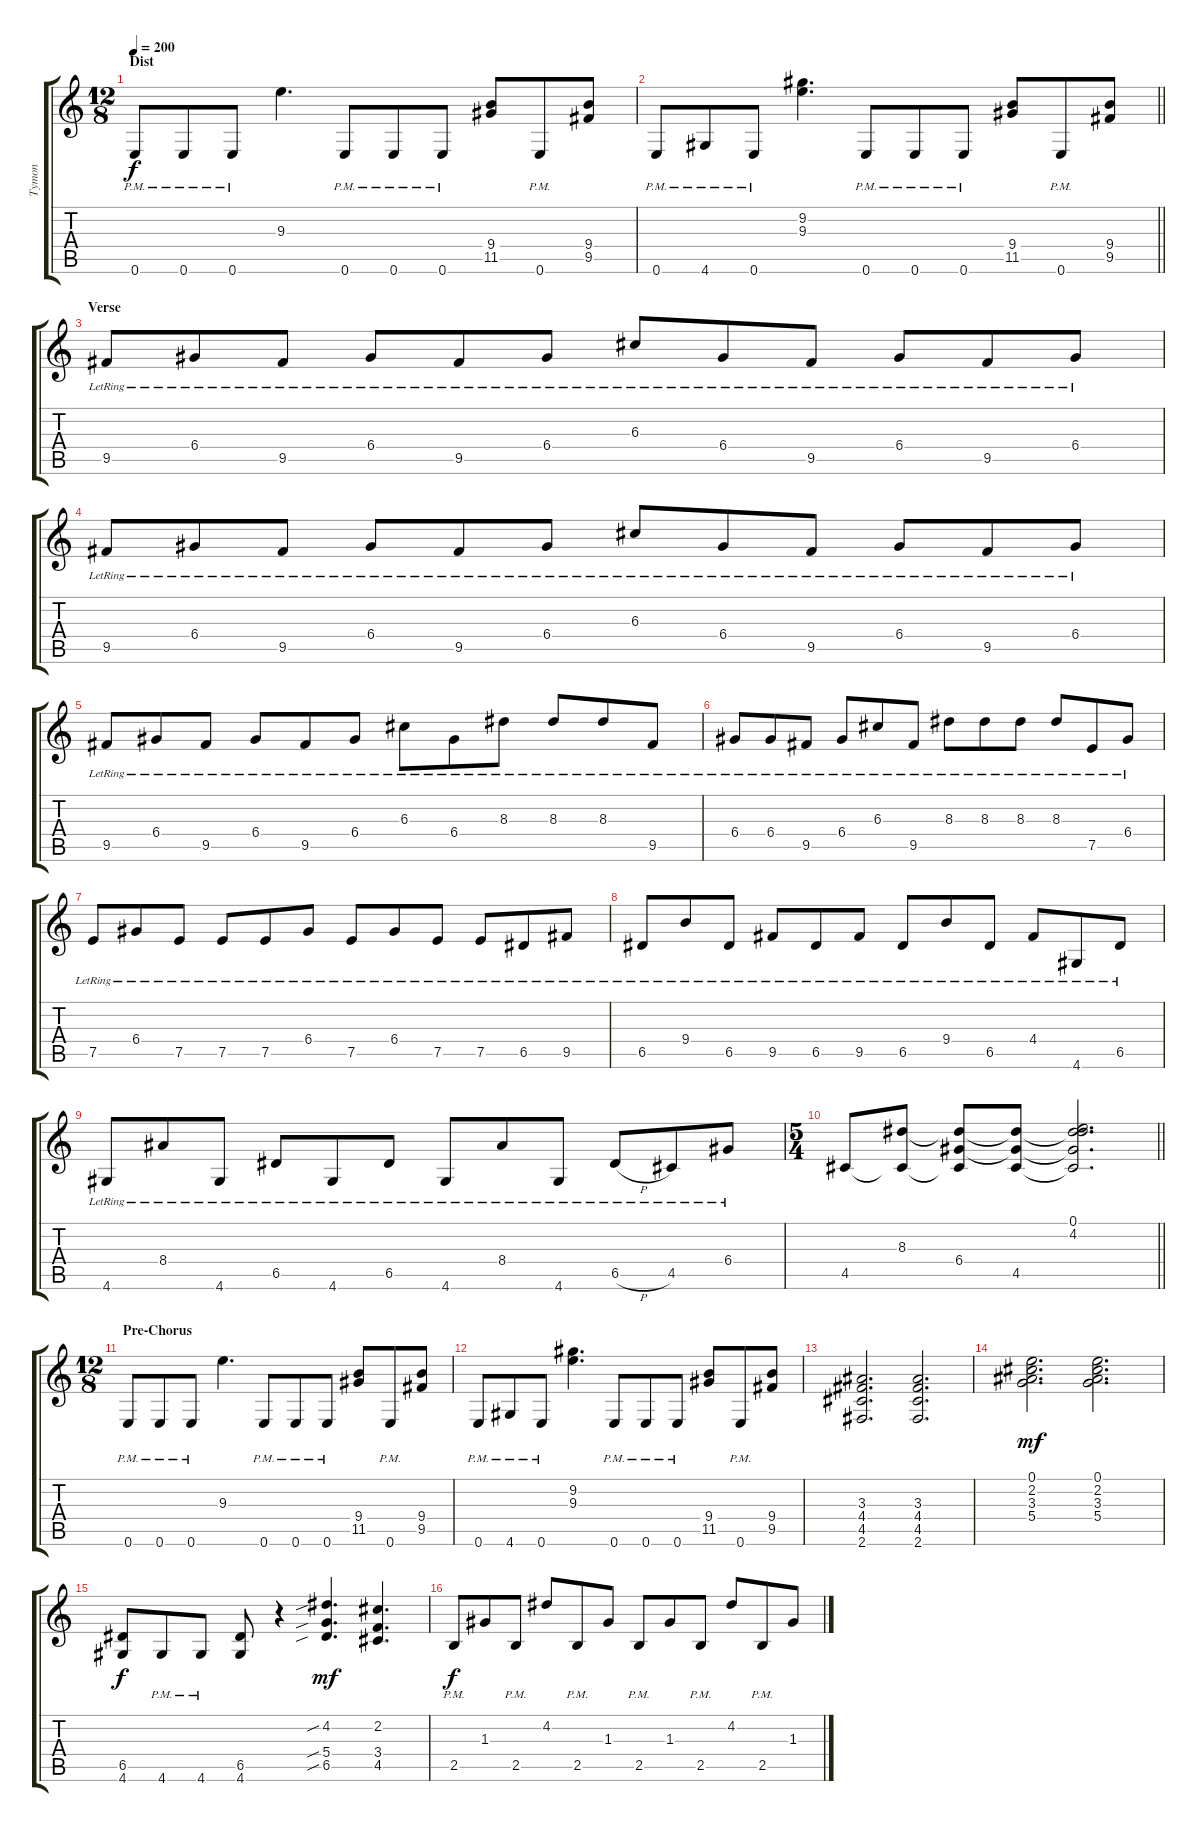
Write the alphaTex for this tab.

\track ("Tymon" "Tymon") {instrument distortionguitar}
\staff {score tabs}
\tuning (E4 B3 G3 D3 A2 E2) {hide}
\ts (12 8)
\section ("" "Dist")
\tempo 200
\clef g2
\ks c
0.6{pm}.8{dy f instrument distortionguitar} 0.6{pm}.8 0.6{pm}.8 9.3.4{d} 0.6{pm}.8 0.6{pm}.8 0.6{pm}.8 (9.4 11.5).8 0.6{pm}.8 (9.4 9.5).8 |
\barLineRight lightlight
0.6{pm}.8 4.6{pm}.8 0.6{pm}.8 (9.2 9.3).4{d} 0.6{pm}.8 0.6{pm}.8 0.6{pm}.8 (9.4 11.5).8 0.6{pm}.8 (9.4 9.5).8 |
\section ("" "Verse")
9.5{lr}.8{instrument electricguitarclean} 6.4{lr}.8 9.5{lr}.8 6.4{lr}.8 9.5{lr}.8 6.4{lr}.8 6.3{lr}.8 6.4{lr}.8 9.5{lr}.8 6.4{lr}.8 9.5{lr}.8 6.4{lr}.8 |
9.5{lr}.8 6.4{lr}.8 9.5{lr}.8 6.4{lr}.8 9.5{lr}.8 6.4{lr}.8 6.3{lr}.8 6.4{lr}.8 9.5{lr}.8 6.4{lr}.8 9.5{lr}.8 6.4{lr}.8 |
9.5{lr}.8 6.4{lr}.8 9.5{lr}.8 6.4{lr}.8 9.5{lr}.8 6.4{lr}.8 6.3{lr}.8 6.4{lr}.8 8.3{lr}.8 8.3{lr}.8 8.3{lr}.8 9.5{lr}.8 |
6.4{lr}.8 6.4{lr}.8 9.5{lr}.8 6.4{lr}.8 6.3{lr}.8 9.5{lr}.8 8.3{lr}.8 8.3{lr}.8 8.3{lr}.8 8.3{lr}.8 7.5{lr}.8 6.4{lr}.8 |
7.5{lr}.8 6.4{lr}.8 7.5{lr}.8 7.5{lr}.8 7.5{lr}.8 6.4{lr}.8 7.5{lr}.8 6.4{lr}.8 7.5{lr}.8 7.5{lr}.8 6.5{lr}.8 9.5{lr}.8 |
6.5{lr}.8 9.4{lr}.8 6.5{lr}.8 9.5{lr}.8 6.5{lr}.8 9.5{lr}.8 6.5{lr}.8 9.4{lr}.8 6.5{lr}.8 4.4{lr}.8 4.6{lr}.8 6.5{lr}.8 |
4.6{lr}.8 8.4{lr}.8 4.6{lr}.8 6.5{lr}.8 4.6{lr}.8 6.5{lr}.8 4.6{lr}.8 8.4{lr}.8 4.6{lr}.8 6.5{h lr}.8 4.5{lr}.8 6.4{lr}.8 |
\ts (5 4)
\barLineRight lightlight
4.5.8 (8.3 4.5{t}).8 (8.3{t} 6.4 4.5{t}).8 (8.3{t} 6.4{t} 4.5).8 (0.1 4.2 8.3{t} 6.4{t} 4.5{t}).2{d} |
\ts (12 8)
\section ("" "Pre-Chorus")
0.6{pm}.8{instrument distortionguitar} 0.6{pm}.8 0.6{pm}.8 9.3.4{d} 0.6{pm}.8 0.6{pm}.8 0.6{pm}.8 (9.4 11.5).8 0.6{pm}.8 (9.4 9.5).8 |
0.6{pm}.8 4.6{pm}.8 0.6{pm}.8 (9.2 9.3).4{d} 0.6{pm}.8 0.6{pm}.8 0.6{pm}.8 (9.4 11.5).8 0.6{pm}.8 (9.4 9.5).8 |
(3.3 4.4 4.5 2.6).2{d} (3.3 4.4 4.5 2.6).2{d} |
(0.1 2.2 3.3 5.4).2{d dy mf} (0.1 2.2 3.3 5.4).2{d} |
(6.5 4.6).8{dy f} 4.6{pm}.8 4.6{pm}.8 (6.5 4.6).8 r.4 (4.2{sib} 5.4{sib} 6.5{sib}).4{d dy mf} (2.2 3.4 4.5).4{d} |
2.5{pm}.8{dy f} 1.3.8 2.5{pm}.8 4.2.8 2.5{pm}.8 1.3.8 2.5{pm}.8 1.3.8 2.5{pm}.8 4.2.8 2.5{pm}.8 1.3.8
